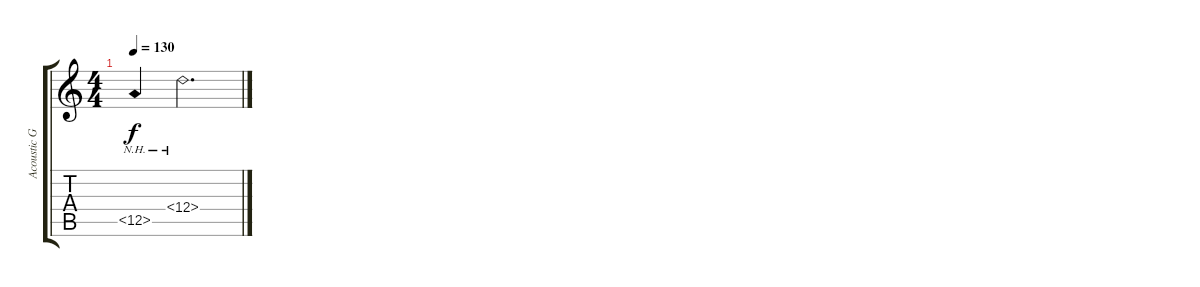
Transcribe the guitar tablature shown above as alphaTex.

\track ("Acoustic Guitar" "Acoustic G") {instrument acousticguitarsteel}
\staff {score tabs}
\tuning (E4 B3 G3 D3 A2 E2) {hide}
\ts (4 4)
\tempo 130
\clef g2
\ks c
12.5{nh}.4{dy f} 12.4{nh}.2{d}
